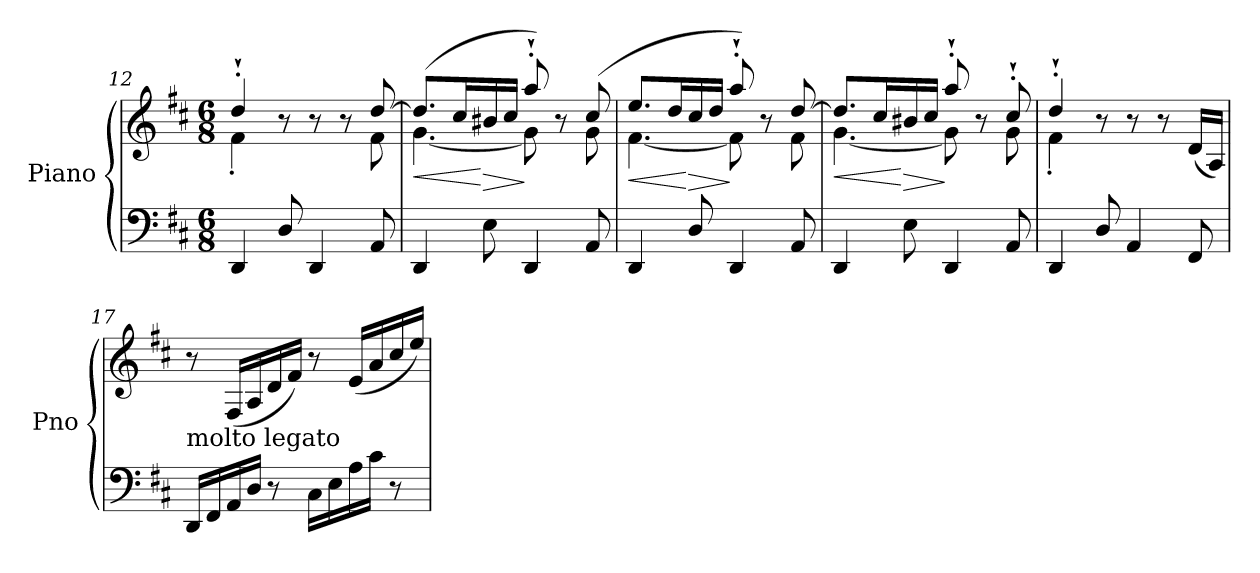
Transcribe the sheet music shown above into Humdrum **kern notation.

**kern	**kern	**dynam
*part1	*part1	*part1
*staff2	*staff1	*staff1/2
*I"Piano	*	*
*I'Pno	*	*
*clefF4	*clefG2	*
*k[f#c#]	*k[f#c#]	*
*D:	*D:	*
*M6/8	*M6/8	*
=12	=12	=12
*	*^	*
4DD/	4dd`'/	4f#'\	.
8D/	8r	4.ryy	.
4DD/	8r	.	.
.	8r	.	.
8AA/	[8dd/	8f#\	.
!!LO:LB:g=z	!!
=13	=13	=13	=13
!	!	!	!LO:HP:b
4DD/	(8.dd/L]	[4.g\	<
.	16cc#/L	.	.
!	!	!	!LO:HP:n=1:b
8E\	16b#X/	.	[ >
.	16cc#/JJ	.	.
4DD/	8aa`'/)	8g\]	]
.	8r	8ryy	.
8AA/	(8cc#/	8g\	.
=14	=14	=14	=14
!	!	!	!LO:HP:b
4DD/	8.ee/L	[4.f#\	<
.	16dd/L	.	.
!	!	!	!LO:HP:n=1:b
8D/	16cc#/	.	[ >
.	16dd/JJ	.	.
4DD/	8aa`'/)	8f#\]	]
.	8r	8ryy	.
8AA/	[8dd/	8f#\	.
=15	=15	=15	=15
!	!	!	!LO:HP:b
4DD/	8.dd/L]	[4.g\	<
.	16cc#/L	.	.
!	!	!	!LO:HP:n=1:b
8E\	16b#X/	.	[ >
.	16cc#/JJ	.	.
4DD/	8aa`'/	8g\]	]
.	8r	8ryy	.
8AA/	8cc#`'/	8g\	.
=16	=16	=16	=16
4DD/	4dd`'/	4f#'\	.
8D/	8r	2ryy	.
4AA/	8r	.	.
.	8r	.	.
8FF#/	(16d/LL	.	.
.	16A/JJ)	.	.
*	*v	*v	*
=17	=17	=17
!	!LO:TX:b:t=molto legato	!
16DD/LL	8r	.
16FF#/	.	.
16AA/	(16F#/LL	.
16D/JJ	16A/	.
8r	16d/	.
.	16f#/JJ)	.
16C#\LL	8r	.
16E\	.	.
16A\	(16e/LL	.
16c#\JJ	16a/	.
8r	16cc#/	.
.	16ee/JJ)	.
=	=	=
*-	*-	*-
